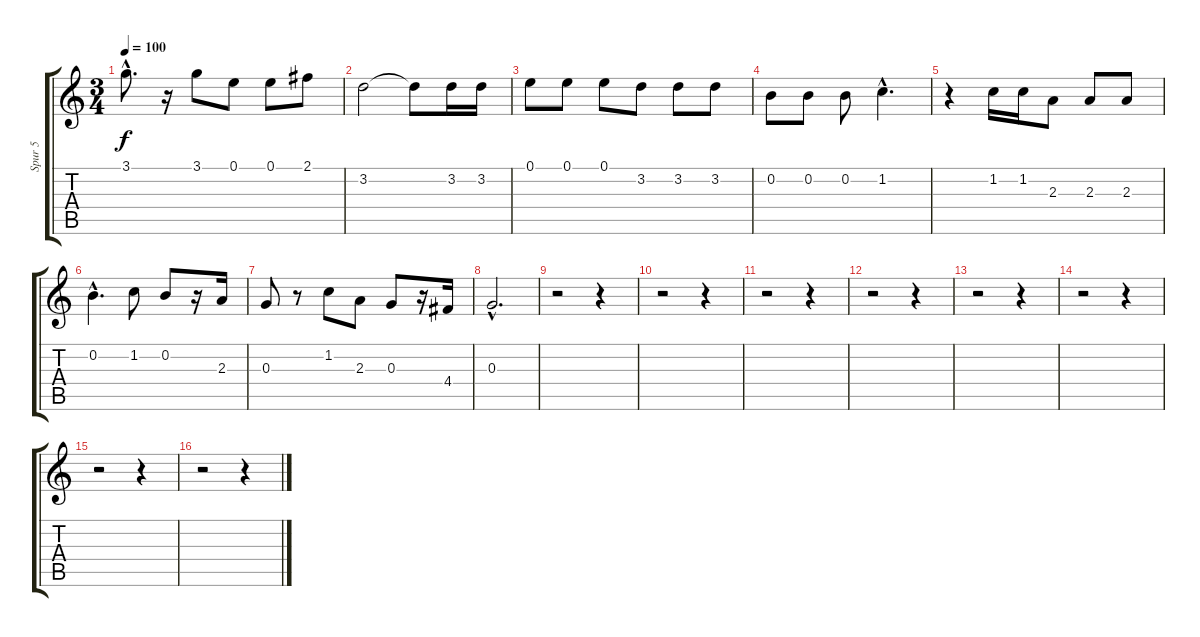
\track ("Spur 5" "Spur 5") {instrument electricguitarmuted}
\staff {score tabs}
\tuning (E4 B3 G3 D3 A2 E2) {hide}
\ts (3 4)
\tempo 100
\clef g2
\ks c
3.1{hac}.8{d dy f} r.16 3.1.8 0.1.8 0.1.8 2.1.8 |
3.2.2 3.2{t}.8 3.2.16 3.2.16 |
0.1.8 0.1.8 0.1.8 3.2.8 3.2.8 3.2.8 |
0.2.8 0.2.8 0.2.8 1.2{hac}.4{d} |
r.4 1.2.16 1.2.16 2.3.8 2.3.8 2.3.8 |
0.2{hac}.4{d} 1.2.8 0.2.8 r.16 2.3.16 |
0.3.8 r.8 1.2.8 2.3.8 0.3.8 r.16 4.4.16 |
0.3{hac}.2{d} |
r.2 r.4 |
r.2 r.4 |
r.2 r.4 |
r.2 r.4 |
r.2 r.4 |
r.2 r.4 |
r.2 r.4 |
r.2 r.4
